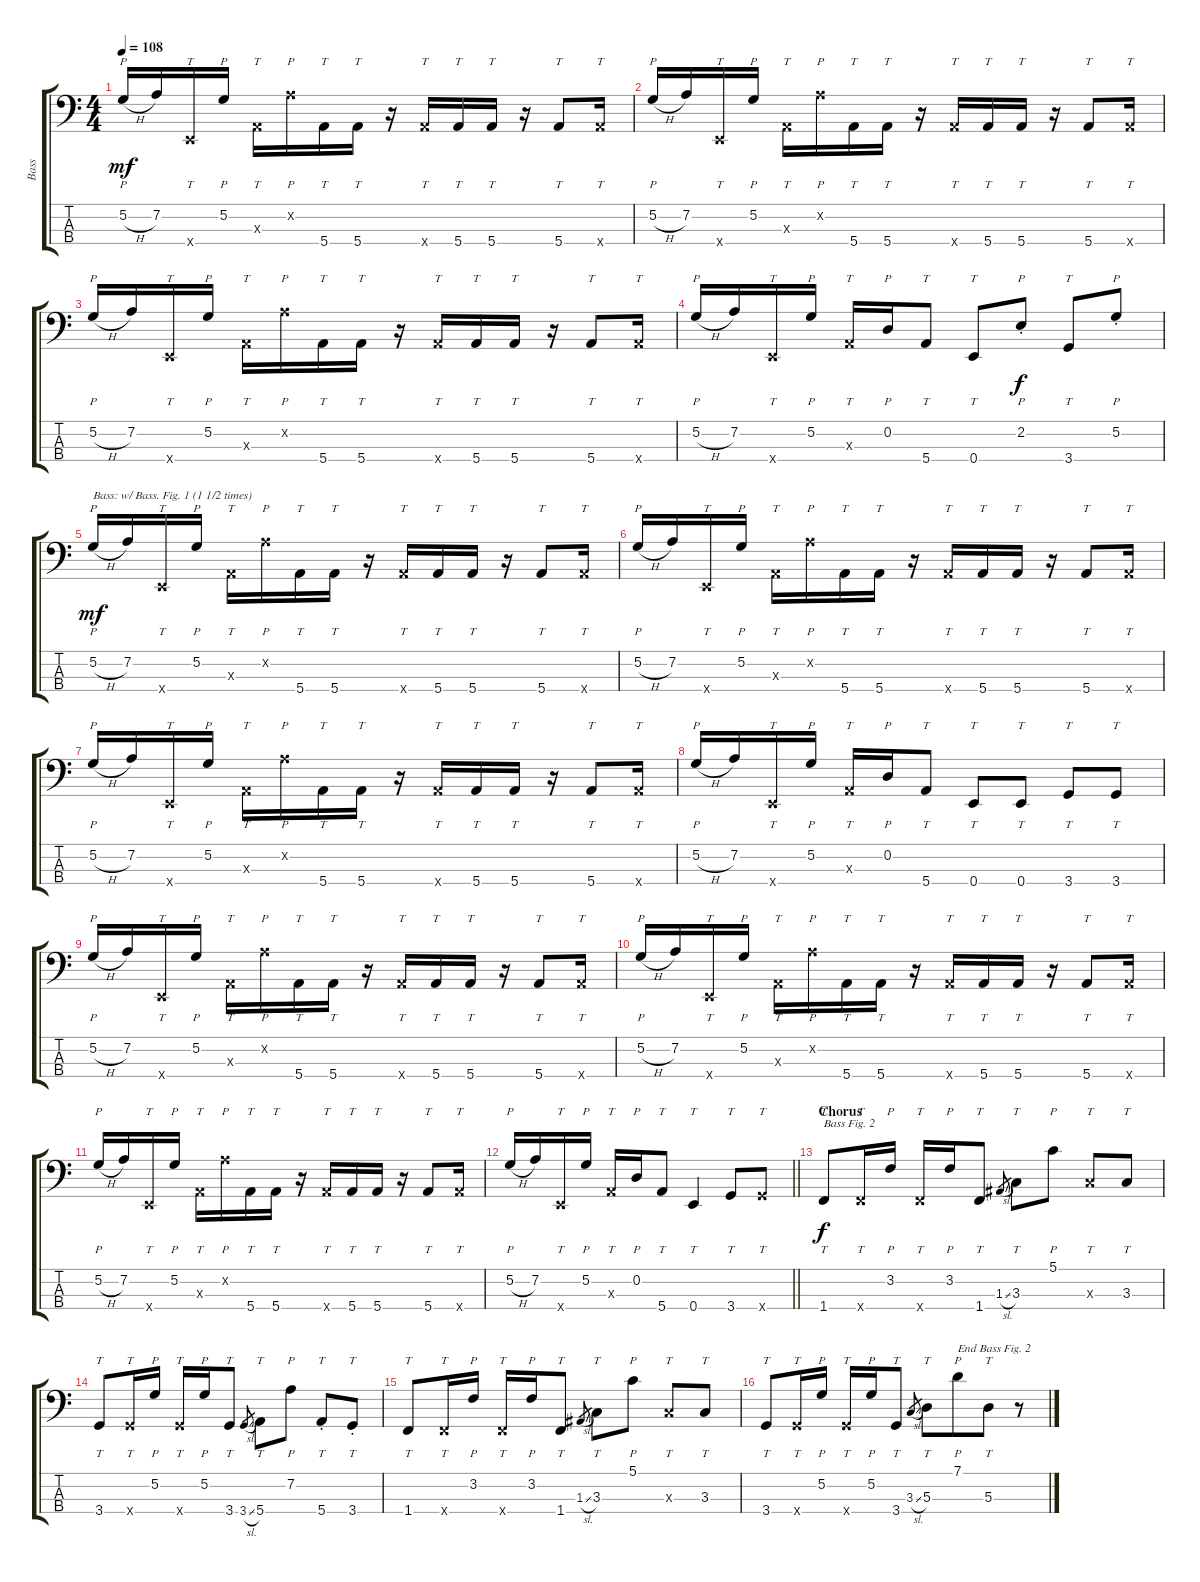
\track ("Bass" "Bass") {instrument electricbassfinger}
\staff {score tabs}
\tuning (G2 D2 A1 E1) {hide}
\ts (4 4)
\tempo 108
\clef f4
\ks c
5.2{h}.16{p dy mf instrument electricbassfinger} 7.2.16 0.4{x}.16{tt instrument electricbassfinger} 5.2.16{p instrument slapbass1} 0.3{x}.16{tt instrument electricbassfinger} 7.2{x}.16{p instrument slapbass1} 5.4.16{tt instrument electricbassfinger} 5.4.16{tt} r.16 5.4{x}.16{tt} 5.4.16{tt} 5.4.16{tt} r.16 5.4.8{tt} 5.4{x}.16{tt} |
5.2{h}.16{p instrument slapbass1} 7.2.16 0.4{x}.16{tt instrument electricbassfinger} 5.2.16{p instrument slapbass1} 0.3{x}.16{tt instrument electricbassfinger} 7.2{x}.16{p instrument slapbass1} 5.4.16{tt instrument electricbassfinger} 5.4.16{tt} r.16 5.4{x}.16{tt} 5.4.16{tt} 5.4.16{tt} r.16 5.4.8{tt} 5.4{x}.16{tt} |
5.2{h}.16{p instrument slapbass1} 7.2.16 0.4{x}.16{tt instrument electricbassfinger} 5.2.16{p instrument slapbass1} 0.3{x}.16{tt instrument electricbassfinger} 7.2{x}.16{p instrument slapbass1} 5.4.16{tt instrument electricbassfinger} 5.4.16{tt} r.16 5.4{x}.16{tt} 5.4.16{tt} 5.4.16{tt} r.16 5.4.8{tt} 5.4{x}.16{tt} |
5.2{h}.16{p instrument slapbass1} 7.2.16 0.4{x}.16{tt instrument electricbassfinger} 5.2.16{p instrument slapbass1} 0.3{x}.16{tt instrument electricbassfinger} 0.2.16{p instrument slapbass1} 5.4.8{tt instrument electricbassfinger} 0.4.8{tt} 2.2{st}.8{p dy f instrument slapbass1} 3.4.8{tt instrument electricbassfinger} 5.2{st}.8{p instrument slapbass1} |
5.2{h}.16{p txt "Bass: w/ Bass. Fig. 1 (1 1/2 times)" dy mf instrument slapbass1} 7.2.16 0.4{x}.16{tt instrument electricbassfinger} 5.2.16{p instrument slapbass1} 0.3{x}.16{tt instrument electricbassfinger} 7.2{x}.16{p instrument slapbass1} 5.4.16{tt instrument electricbassfinger} 5.4.16{tt} r.16 5.4{x}.16{tt} 5.4.16{tt} 5.4.16{tt} r.16 5.4.8{tt} 5.4{x}.16{tt} |
5.2{h}.16{p instrument slapbass1} 7.2.16 0.4{x}.16{tt instrument electricbassfinger} 5.2.16{p instrument slapbass1} 0.3{x}.16{tt instrument electricbassfinger} 7.2{x}.16{p instrument slapbass1} 5.4.16{tt instrument electricbassfinger} 5.4.16{tt} r.16 5.4{x}.16{tt} 5.4.16{tt} 5.4.16{tt} r.16 5.4.8{tt} 5.4{x}.16{tt} |
5.2{h}.16{p instrument slapbass1} 7.2.16 0.4{x}.16{tt instrument electricbassfinger} 5.2.16{p instrument slapbass1} 0.3{x}.16{tt instrument electricbassfinger} 7.2{x}.16{p instrument slapbass1} 5.4.16{tt instrument electricbassfinger} 5.4.16{tt} r.16 5.4{x}.16{tt} 5.4.16{tt} 5.4.16{tt} r.16 5.4.8{tt} 5.4{x}.16{tt} |
5.2{h}.16{p instrument slapbass1} 7.2.16 0.4{x}.16{tt instrument electricbassfinger} 5.2.16{p instrument slapbass1} 0.3{x}.16{tt instrument electricbassfinger} 0.2.16{p instrument slapbass1} 5.4.8{tt instrument electricbassfinger} 0.4.8{tt} 0.4.8{tt} 3.4.8{tt} 3.4.8{tt} |
5.2{h}.16{p instrument electricbassfinger} 7.2.16 0.4{x}.16{tt instrument electricbassfinger} 5.2.16{p instrument slapbass1} 0.3{x}.16{tt instrument electricbassfinger} 7.2{x}.16{p instrument slapbass1} 5.4.16{tt instrument electricbassfinger} 5.4.16{tt} r.16 5.4{x}.16{tt} 5.4.16{tt} 5.4.16{tt} r.16 5.4.8{tt} 5.4{x}.16{tt} |
5.2{h}.16{p instrument slapbass1} 7.2.16 0.4{x}.16{tt instrument electricbassfinger} 5.2.16{p instrument slapbass1} 0.3{x}.16{tt instrument electricbassfinger} 7.2{x}.16{p instrument slapbass1} 5.4.16{tt instrument electricbassfinger} 5.4.16{tt} r.16 5.4{x}.16{tt} 5.4.16{tt} 5.4.16{tt} r.16 5.4.8{tt} 5.4{x}.16{tt} |
5.2{h}.16{p instrument slapbass1} 7.2.16 0.4{x}.16{tt instrument electricbassfinger} 5.2.16{p instrument slapbass1} 0.3{x}.16{tt instrument electricbassfinger} 7.2{x}.16{p instrument slapbass1} 5.4.16{tt instrument electricbassfinger} 5.4.16{tt} r.16 5.4{x}.16{tt} 5.4.16{tt} 5.4.16{tt} r.16 5.4.8{tt} 5.4{x}.16{tt} |
\barLineRight lightlight
5.2{h}.16{p instrument slapbass1} 7.2.16 0.4{x}.16{tt instrument electricbassfinger} 5.2.16{p instrument slapbass1} 0.3{x}.16{tt instrument electricbassfinger} 0.2.16{p instrument slapbass1} 5.4.8{tt instrument electricbassfinger} 0.4.4{tt} 3.4.8{tt} 3.4{x}.8{tt} |
\section ("" "Chorus")
1.4.8{tt txt "Bass Fig. 2" dy f} 1.4{x}.16{tt} 3.2.16{p instrument slapbass1} 1.4{x}.16{tt instrument electricbassfinger} 3.2.16{p instrument slapbass1} 1.4.8{tt instrument electricbassfinger} 1.3{sl}.8{gr} 3.3.8{tt} 5.1.8{p instrument slapbass1} 3.3{x}.8{tt instrument electricbassfinger} 3.3.8{tt} |
3.4.8{tt} 3.4{x}.16{tt} 5.2.16{p instrument slapbass1} 3.4{x}.16{tt instrument electricbassfinger} 5.2.16{p instrument slapbass1} 3.4.8{tt instrument electricbassfinger} 3.4{sl}.8{gr} 5.4.8{tt} 7.2.8{p instrument slapbass1} 5.4{st}.8{tt instrument electricbassfinger} 3.4{st}.8{tt} |
1.4.8{tt} 1.4{x}.16{tt} 3.2.16{p instrument slapbass1} 1.4{x}.16{tt instrument electricbassfinger} 3.2.16{p instrument slapbass1} 1.4.8{tt instrument electricbassfinger} 1.3{sl}.8{gr} 3.3.8{tt} 5.1.8{p instrument slapbass1} 3.3{x}.8{tt instrument electricbassfinger} 3.3.8{tt} |
3.4.8{tt} 3.4{x}.16{tt} 5.2.16{p instrument slapbass1} 3.4{x}.16{tt instrument electricbassfinger} 5.2.16{p instrument slapbass1} 3.4.8{tt instrument electricbassfinger} 3.3{sl}.8{gr} 5.3.8{tt} 7.1.8{p txt "End Bass Fig. 2" instrument slapbass1 beam merge} 5.3.8{tt instrument electricbassfinger} r.8
